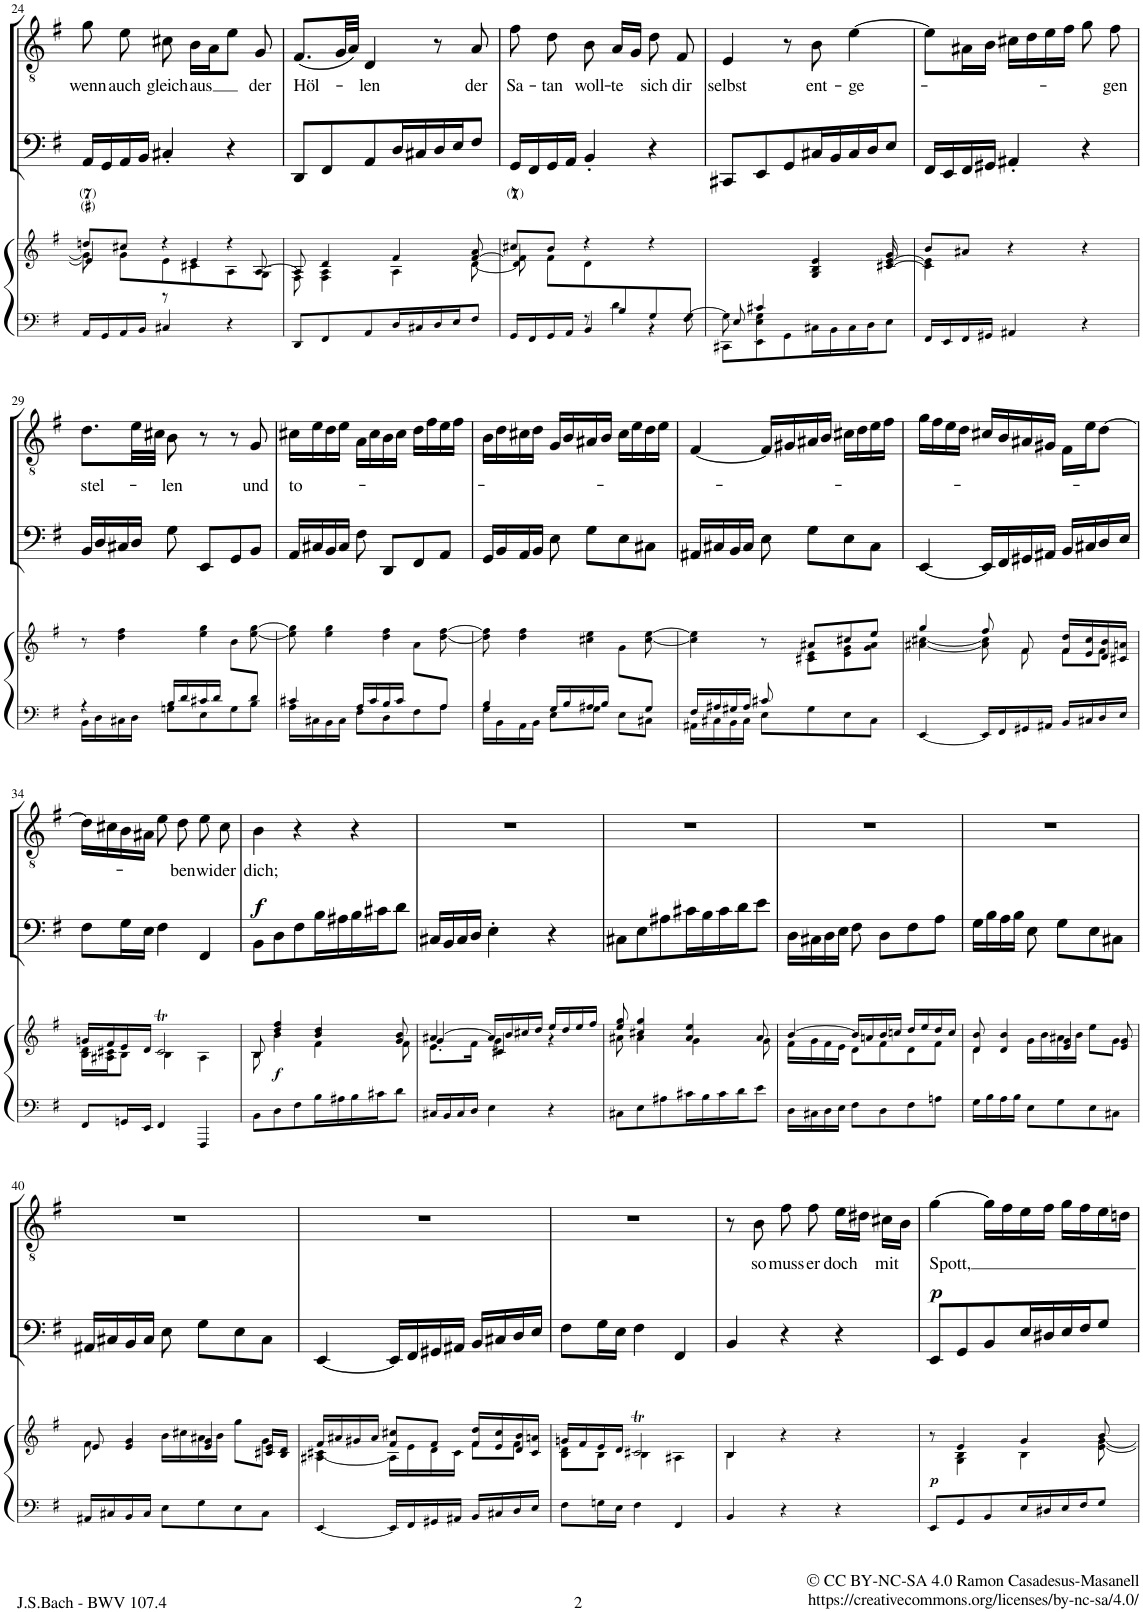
**kern	**kern	**dynam	**kern	**dynam	**kern	**text
*part3	*part3	*part3	*part2	*part2	*part1	*part1
*staff4	*staff3	*staff3/4	*staff2	*staff2	*staff1	*staff1
*I"Piano reduction	*	*	*I"Organo e Continuo	*	*I"Tenore	*
*I'Pno	*	*	*	*	*	*
!!LO:PB:g=z
*clefF4	*clefG2	*	*clefF4	*	*clefGv2	*
*k[f#]	*k[f#]	*	*k[f#]	*	*k[f#]	*
*M3/4	*M3/4	*	*M3/4	*	*M3/4	*
=24	=24	=24	=24	=24	=24	=24
*	*^	*	*	*	*	*
*	*	*^	*	*	*	*	*
!	!	!	!	!	!	!	!	!LO:LY:b
16AA/LL	8ddn/L	8g\]	4e/]	.	16AA/LL	.	8g\	wenn
16GG/	.	.	.	.	16GG/	.	.	.
!	!	!	!	!	!	!	!	!LO:LY:b
16AA/	8cc#X/J	8g\L	.	.	16AA/	.	8e\	auch
16BB/JJ	.	.	.	.	16BB/JJ	.	.	.
!	!	!	!	!	!	!	!	!LO:LY:b
4C#X/	4r	8e\	8r	.	4C#X'/	.	8c#X\	gleich
!	!	!	!	!	!	!	!	!LO:LY:b
.	.	8c#X\	4e/	.	.	.	16B\LL	-aus
.	.	.	.	.	.	.	16A\J	.
4r	4r	8A\	.	.	4r	.	8e\J	.
!	!	!	!	!	!	!	!	!LO:LY:b
.	.	8G\J	[8A/	.	.	.	8G/	der
=25	=25	=25	=25	=25	=25	=25	=25	=25
!	!	!	!	!	!	!	!	!LO:LY:b
*	*	*v	*v	*	*	*	*	*
8DD/L	8A/]	8F#\	.	8DD/L	.	(8.F#/L	Höl-
8FF#/	4d/	4F#\ 4A\	.	8FF#/	.	.	.
.	.	.	.	.	.	32G/LL	.
.	.	.	.	.	.	32A/JJJ)	.
!	!	!	!	!	!	!	!LO:LY:b
8AA/	.	.	.	8AA/	.	4D/	-len
16D/L	4f#/	4A\	.	16D/L	.	.	.
16C#X/	.	.	.	16C#X/	.	.	.
16D/	.	.	.	16D/	.	8r	.
16E/J	.	.	.	16E/J	.	.	.
!	!	!	!	!	!	!	!LO:LY:b
8F#/J	[8f#/ 8a/	[8d\	.	8F#/J	.	8A/	der
=26	=26	=26	=26	=26	=26	=26	=26
*^	*	*^	*	*	*	*	*
*	*^	*	*	*	*	*	*	*	*
!	!	!	!	!	!	!	!	!	!	!LO:LY:b
4.ryy	4ryy	16GG/LL	8cc#X/L	8f#\]	4d/]	.	16GG/LL	.	8f#\	Sa-
.	.	16FF#/	.	.	.	.	16FF#/	.	.	.
!	!	!	!	!	!	!	!	!	!	!LO:LY:b
.	.	16GG/	8b/J	8f#\L	.	.	16GG/	.	8d\	-tan
.	.	16AA/JJ	.	.	.	.	16AA/JJ	.	.	.
!	!	!	!	!	!	!	!	!	!	!LO:LY:b
.	8r	4BB/	4r	8d\	2ryy	.	4BB'/	.	8B\	woll-
!	!	!	!	!	!	!	!	!	!	!LO:LY:b
8B/	4d\	.	.	4.ryy	.	.	.	.	16A/LL	-te
.	.	.	.	.	.	.	.	.	16G/JJ	.
!	!	!	!	!	!	!	!	!	!	!LO:LY:b
8G/	.	4r	4r	.	.	.	4r	.	8d\	sich
!	!	!	!	!	!	!	!	!	!	!LO:LY:b
8F#/J	[>8G\	.	.	.	.	.	.	.	8F#/	dir
*	*	*	*	*v	*v	*	*	*	*	*
=27	=27	=27	=27	=27	=27	=27	=27	=27	=27
!	!	!	!	!	!	!	!	!	!LO:LY:b
8E/	8G\]	8CC#X\L	4.ryy	4.ryy	.	8CC#X/L	.	4E/	selbst
4c#X/	4E\ 4G\	8EE\	.	.	.	8EE/	.	.	.
.	.	8GG\	.	.	.	8GG/	.	8r	.
!	!	!	!	!	!	!	!	!	!LO:LY:b
4.ryy	4.ryy	16C#X\L	4e/	4G/ 4B/	.	16C#X/L	.	8B\	ent-
.	.	16BB\	.	.	.	16BB/	.	.	.
!	!	!	!	!	!	!	!	!	!LO:LY:b
.	.	16C#\	.	.	.	16C#/	.	[>4e\	-ge-
.	.	16D\J	.	.	.	16D/J	.	.	.
.	.	8E\J	8g/	[8c#X/ [8e/	.	8E/J	.	.	.
*v	*v	*v	*	*	*	*	*	*	*
=28	=28	=28	=28	=28	=28	=28	=28
16FF#/LL	8b/L	4c#\] 4e\]	.	16FF#/LL	.	8e\L]	.
16EE/	.	.	.	16EE/	.	.	.
16FF#/	8a#X/J	.	.	16FF#/	.	16A#X\L	.
16GG#X/JJ	.	.	.	16GG#X/JJ	.	16B\JJ	.
4AA#X/	4r	4ryy	.	4AA#X'/	.	16c#X\LL	.
.	.	.	.	.	.	16d\	.
.	.	.	.	.	.	16e\	.
.	.	.	.	.	.	16f#\JJ	.
4r	4r	4ryy	.	4r	.	8g\	.
!	!	!	!	!	!	!	!LO:LY:b
.	.	.	.	.	.	8f#\	-gen
!!LO:LB:g=z
=29	=29	=29	=29	=29	=29	=29	=29
*^	*	*	*	*	*	*	*
!	!	!	!	!	!	!	!	!LO:LY:b
4r	16BB\LL	8r	2ryy	.	16BB/LL	.	8.d\L	stel-
.	16D\	.	.	.	16D/	.	.	.
.	16C#X\	4dd\ 4ff#\	.	.	16C#X/	.	.	.
.	16D\JJ	.	.	.	16D/JJ	.	32e\LL	.
.	.	.	.	.	.	.	32c#X\JJJ	.
!	!	!	!	!	!	!	!	!LO:LY:b
16B/LL	8Gn\L	.	.	.	8G\	.	8B\	-len
16d/	.	.	.	.	.	.	.	.
16c#X/	8E\	4ee\ 4gg\	.	.	8EE/L	.	8r	.
16d/JJ	.	.	.	.	.	.	.	.
8ryy	8G\	.	8b\L	.	8GG/	.	8r	.
!	!	!	!	!	!	!	!	!LO:LY:b
8d/J	8B\J	[8ee\ [8gg\	8ryy	.	8BB/J	.	8G/	und
=30	=30	=30	=30	=30	=30	=30	=30	=30
!	!	!	!	!	!	!	!	!LO:LY:b
4c#X/	16A\LL	8ee\] 8gg\]	2ryy	.	16AA/LL	.	16c#X\LL	to-
.	16C#X\	.	.	.	16C#X/	.	16e\	.
.	16BB\	4ee\ 4gg\	.	.	16BB/	.	16d\	.
.	16C#\JJ	.	.	.	16C#/JJ	.	16e\JJ	.
16A/LL	8F#\L	.	.	.	8F#\	.	16A\LL	.
16c#/	.	.	.	.	.	.	16c#\	.
16B/	8D\	4dd\ 4ff#\	.	.	8DD/L	.	16B\	.
16c#/JJ	.	.	.	.	.	.	16c#\JJ	.
8ryy	8F#\	.	8a\L	.	8FF#/	.	16d\LL	.
.	.	.	.	.	.	.	16f#\	.
8A/J	8A\J	[8dd\ [8ff#\	8ryy	.	8AA/J	.	16e\	.
.	.	.	.	.	.	.	16f#\JJ	.
=31	=31	=31	=31	=31	=31	=31	=31	=31
4B/	16G\LL	8dd\] 8ff#\]	2ryy	.	16GG/LL	.	16B\LL	.
.	16BB\	.	.	.	16BB/	.	16d\	.
.	16AA\	4dd\ 4ff#\	.	.	16AA/	.	16c#X\	.
.	16BB\JJ	.	.	.	16BB/JJ	.	16d\JJ	.
16G/LL	8E\L	.	.	.	8E\	.	16G/LL	.
16B/	.	.	.	.	.	.	16B/	.
16A#X/	8G\J	4cc#X\ 4ee\	.	.	8G\L	.	16A#X/	.
16B/JJ	.	.	.	.	.	.	16B/JJ	.
8ryy	8E\L	.	8g\L	.	8E\	.	16c#\LL	.
.	.	.	.	.	.	.	16e\	.
8G/J	8C#X\J	[8cc#\ [>8ee\	8ryy	.	8C#X\J	.	16d\	.
.	.	.	.	.	.	.	16e\JJ	.
=32	=32	=32	=32	=32	=32	=32	=32	=32
16F#/LL	16AA#X\LL	4cc#\] 4ee\]	4ryy	.	16AA#X/LL	.	[<4F#/	.
16A#X/	16C#X\	.	.	.	16C#X/	.	.	.
16G#X/	16BB\	.	.	.	16BB/	.	.	.
16A#/JJ	16C#\JJ	.	.	.	16C#/JJ	.	.	.
8c#X/	8E\L	8r	8ryy	.	8E\	.	16F#/LL]	.
.	.	.	.	.	.	.	16G#X/	.
8ryy	8G#\	8a#X/L	8c#X\ 8e\L	.	8G\L	.	16A#X/	.
.	.	.	.	.	.	.	16B/JJ	.
4ryy	8E\	8cc#X/	8e\ 8g\	.	8E\	.	16c#X\LL	.
.	.	.	.	.	.	.	16d\	.
.	8C#\J	8ee/J	8g\ 8a#\J	.	8C#\J	.	16e\	.
.	.	.	.	.	.	.	16f#\JJ	.
*v	*v	*	*	*	*	*	*	*
=33	=33	=33	=33	=33	=33	=33	=33
[<4EE/	4gg/	[4a#X\ [4cc#X\	.	[<4EE/	.	16g\LL	.
.	.	.	.	.	.	16f#\	.
.	.	.	.	.	.	16e\	.
.	.	.	.	.	.	16d\JJ	.
16EE/LL]	8ff#/	8a#\] 8cc#\]	.	16EE/LL]	.	16c#X/LL	.
16FF#/	.	.	.	16FF#/	.	16B/	.
16GG#X/	8f#/	8f#\	.	16GG#X/	.	16A#X/	.
16AA#X/JJ	.	.	.	16AA#X/JJ	.	16G#X/JJ	.
16BB/LL	16f#/ 16dd/LL	8f#\L	.	16BB/LL	.	16F#\LL	.
16C#X/	16e/ 16cc#/	.	.	16C#X/	.	16e\J	.
16D/	16d/ 16b/	8f#\J	.	16D/	.	[>8d\J	.
16E/JJ	16c#X/ 16an/JJ	.	.	16E/JJ	.	.	.
!!LO:LB:g=z
=34	=34	=34	=34	=34	=34	=34	=34
8FF#/L	16gn/LL	16B\ 16d\LL	.	8F#\L	.	16d\LL]	.
.	16f#/	16A#X\ 16c#X\J	.	.	.	16c#X\	.
16GGn/L	16e/	8B\J	.	16G\L	.	16B\	.
16EE/JJ	16d/JJ	.	.	16E\JJ	.	16A#X\JJ	.
4FF#/	2c#t/	4B\	.	4F#\	.	8e\	.
!	!	!	!	!	!	!	!LO:LY:b
.	.	.	.	.	.	8d\	-ben
!	!	!	!	!	!	!	!LO:LY:b
4FFF#/	.	4A#\	.	4FF#/	.	8e\	wi-
!	!	!	!	!	!	!	!LO:LY:b
.	.	.	.	.	.	8c#\	-der
=35	=35	=35	=35	=35	=35	=35	=35
!	!	!	!	!	!LO:DY:a	!	!LO:LY:b
8BB\L	8B/	8B\	.	8BB\L	f	4B\	dich;
!	!	!	!LO:DY:b	!	!	!	!
8D\	4dd/ 4ff#/	4b\	f	8D\	.	.	.
8F#\	.	.	.	8F#\	.	4r	.
16B\L	4b/ 4dd/	4f#\	.	16B\L	.	.	.
16A#X\	.	.	.	16A#X\	.	.	.
16B\	.	.	.	16B\	.	4r	.
16c#X\J	.	.	.	16c#X\J	.	.	.
8d\J	8g/ 8b/	8f#\	.	8d\J	.	.	.
=36	=36	=36	=36	=36	=36	=36	=36
*	*	*^	*	*	*	*	*
16C#X/LL	[4a#X/	8.e\L	4g/	.	16C#X/LL	.	2.r	.
16BB/	.	.	.	.	16BB/	.	.	.
16C#/	.	.	.	.	16C#/	.	.	.
16D/JJ	.	16f#\Jk	.	.	16D/JJ	.	.	.
4E\	16a#/LL]	4g\	4c#X/	.	4E'\	.	.	.
.	16b/	.	.	.	.	.	.	.
.	16cc#X/	.	.	.	.	.	.	.
.	16dd/JJ	.	.	.	.	.	.	.
4r	16ee/LL	4r	4ryy	.	4r	.	.	.
.	16dd/	.	.	.	.	.	.	.
.	16ee/	.	.	.	.	.	.	.
.	16ff#/JJ	.	.	.	.	.	.	.
*	*	*v	*v	*	*	*	*	*
=37	=37	=37	=37	=37	=37	=37	=37
8C#X\L	8ee/ 8gg/	8a#X\	.	8C#X\L	.	2.r	.
8E\	4cc#X/ 4gg/	4a#\	.	8E\	.	.	.
8A#X\	.	.	.	8A#X\	.	.	.
16c#X\L	4a#/ 4ee/	4g\	.	16c#X\L	.	.	.
16B\	.	.	.	16B\	.	.	.
16c#\	.	.	.	16c#\	.	.	.
16d\J	.	.	.	16d\J	.	.	.
8e\J	8a#/	8g\	.	8e\J	.	.	.
=38	=38	=38	=38	=38	=38	=38	=38
16D\LL	[4b/	16f#\LL	.	16D\LL	.	2.r	.
16C#X\	.	16g\	.	16C#X\	.	.	.
16D\	.	16f#\	.	16D\	.	.	.
16E\JJ	.	16e\JJ	.	16E\JJ	.	.	.
8F#\L	16b/LL]	8d\L	.	8F#\	.	.	.
.	16an/	.	.	.	.	.	.
8D\	16b/	8f#\	.	8D\L	.	.	.
.	16ccn/JJ	.	.	.	.	.	.
8F#\	16dd/LL	8d\	.	8F#\	.	.	.
.	16ee/	.	.	.	.	.	.
8An\J	16dd/	8f#\J	.	8A\J	.	.	.
.	16cc/JJ	.	.	.	.	.	.
=39	=39	=39	=39	=39	=39	=39	=39
16G\LL	8d/ 8b/	4d\	.	16G\LL	.	2.r	.
16B\	.	.	.	16B\	.	.	.
16A\	4d/ 4b/	.	.	16A\	.	.	.
16B\JJ	.	.	.	16B\JJ	.	.	.
8E\L	.	16g\LL	.	8E\	.	.	.
.	.	16b\	.	.	.	.	.
8G\	4e/ 4g/	16a#X\	.	8G\L	.	.	.
.	.	16b\JJ	.	.	.	.	.
8E\	.	8ee\L	.	8E\	.	.	.
8C#X\J	8e/ 8g/	8g\J	.	8C#X\J	.	.	.
!!LO:LB:g=z
=40	=40	=40	=40	=40	=40	=40	=40
16AA#X/LL	8e/	8f#\	.	16AA#X/LL	.	2.r	.
16C#X/	.	.	.	16C#X/	.	.	.
16BB/	4e/ 4g/	8ryy	.	16BB/	.	.	.
16C#/JJ	.	.	.	16C#/JJ	.	.	.
8E\L	.	16b\LL	.	8E\	.	.	.
.	.	16cc#X\	.	.	.	.	.
8G\	4e/ 4g/	16a#X\	.	8G\L	.	.	.
.	.	16b\JJ	.	.	.	.	.
8E\	.	8gg\L	.	8E\	.	.	.
8C#\J	16c#X/ 16e/LL	8g\J	.	8C#\J	.	.	.
.	16B/ 16d/JJ	.	.	.	.	.	.
=41	=41	=41	=41	=41	=41	=41	=41
[4EE/	16f#/LL	[4A#X\ 4c#X\	.	[4EE/	.	2.r	.
.	16a#X/	.	.	.	.	.	.
.	16g#X/	.	.	.	.	.	.
.	16a#/JJ	.	.	.	.	.	.
16EE/LL]	8f#/ 8cc#X/L	16A#\LL]	.	16EE/LL]	.	.	.
16FF#/	.	16e\	.	16FF#/	.	.	.
16GG#X/	8f#/J	16d\	.	16GG#X/	.	.	.
16AA#X/JJ	.	16c#\JJ	.	16AA#X/JJ	.	.	.
16BB/LL	16f#/ 16dd/LL	8f#\L	.	16BB/LL	.	.	.
16C#X/	16e/ 16cc#/	.	.	16C#X/	.	.	.
16D/	16d/ 16b/	8f#\J	.	16D/	.	.	.
16E/JJ	16c#/ 16an/JJ	.	.	16E/JJ	.	.	.
=42	=42	=42	=42	=42	=42	=42	=42
8F#\L	16gn/LL	8B\ 8d\L	.	8F#\L	.	2.r	.
.	16f#/	.	.	.	.	.	.
16Gn\L	16e/	8B\J	.	16G\L	.	.	.
16E\JJ	16d/JJ	.	.	16E\JJ	.	.	.
4F#\	2c#Xt/	4B\	.	4F#\	.	.	.
4FF#/	.	4A#X\	.	4FF#/	.	.	.
=43	=43	=43	=43	=43	=43	=43	=43
4BB/	4B/	4B\	.	4BB/	.	8r	.
!	!	!	!	!	!	!	!LO:LY:b
.	.	.	.	.	.	8B\	so
!	!	!	!	!	!	!	!LO:LY:b
4r	4r	4ryy	.	4r	.	8f#\	muss
!	!	!	!	!	!	!	!LO:LY:b
.	.	.	.	.	.	8f#\	er
!	!	!	!	!	!	!	!LO:LY:b
4r	4r	4ryy	.	4r	.	16e\LL	doch
.	.	.	.	.	.	16d#X\JJ	.
!	!	!	!	!	!	!	!LO:LY:b
.	.	.	.	.	.	16c#X\LL	mit
.	.	.	.	.	.	16B\JJ	.
=44	=44	=44	=44	=44	=44	=44	=44
!	!	!	!LO:DY:b	!	!LO:DY:a	!	!LO:LY:b
8EE/L	8r	8ryy	p	8EE/L	p	[>4g\	Spott,
8GG/	4e/	4G\ 4B\	.	8GG/	.	.	.
8BB/	.	.	.	8BB/	.	16g\LL]	.
.	.	.	.	.	.	16f#\	.
16E/L	4g/	4B\	.	16E/L	.	16e\	.
16D#X/	.	.	.	16D#X/	.	16f#\JJ	.
16E/	.	.	.	16E/	.	16g\LL	.
16F#/J	.	.	.	16F#/J	.	16f#\	.
8G/J	8b/	[8e\ [8g\	.	8G/J	.	16e\	.
.	.	.	.	.	.	16dn\JJ	.
*	*v	*v	*	*	*	*	*
=	=	=	=	=	=	=
*-	*-	*-	*-	*-	*-	*-
